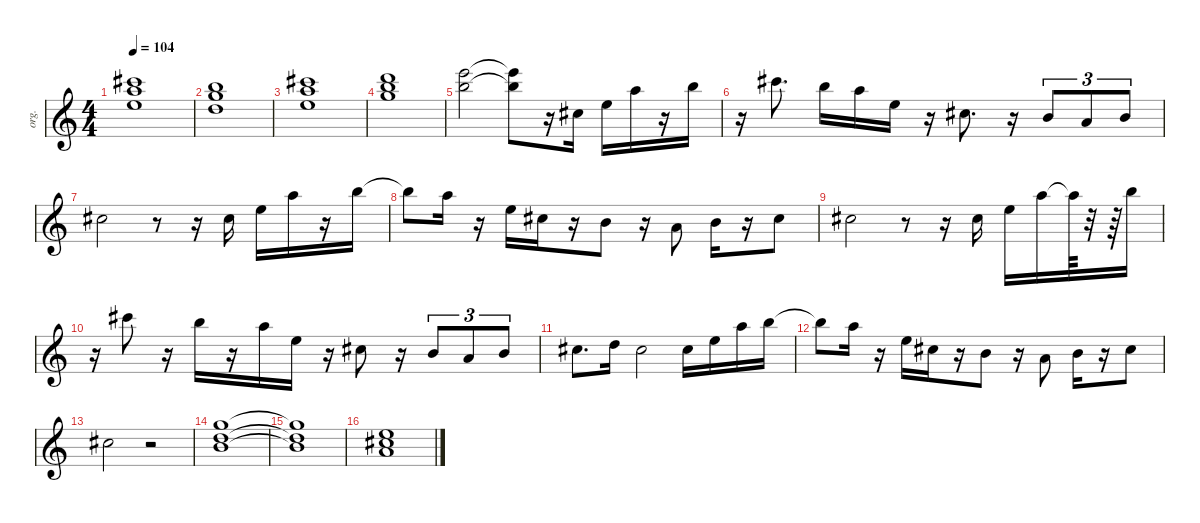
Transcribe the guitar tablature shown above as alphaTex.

\defaultSystemsLayout 4
\hideDynamics
\bracketExtendMode nobrackets
\otherSystemsTrackNameOrientation horizontal
\track ("Organ" "org.") {instrument rockorgan}
\staff {score}
\tuning (E4 B3 G3 D3 A2 E2)
\ts (4 4)
\tempo 104
\clef g2
\ks c
(21.1{acc #} 22.2 21.3).1{dy f beam Down} |
(19.1 20.2 19.3).1{beam Down} |
(21.1{acc #} 22.2 21.3).1{beam Down} |
(22.1 24.2 24.3).1{beam Down} |
(24.1 24.2).2{beam Down} (24.1{t} 24.2{t}).8{beam Down} r.16{beam Down} 23.4{acc #}.16{beam Down} 21.3.16{beam Down} 22.2.16{beam Down} r.16{beam Down} 19.1.16{beam Down} |
r.16{beam Down} 21.1{acc #}.8{d beam Down} 19.1.16{beam Down} 17.1.16{beam Down} 17.2.16{beam Down} r.16{beam Down} 18.3{acc #}.8{d beam Down} r.16{beam Down} 16.3.8{tu (3 2) beam Up} 14.3.8{tu (3 2) beam Up} 16.3.8{tu (3 2) beam Up} |
14.2{acc #}.2{beam Down} r.8{beam Down} r.16{beam Down} 18.3{acc #}.16{beam Down} 17.2.16{beam Down} 17.1.16{beam Down} r.16{beam Down} 19.1.16{beam Down} |
19.1{t}.8{beam Down} 17.1.16{beam Down} r.16{beam Down} 17.2.16{beam Down} 18.3{acc #}.16{beam Down} r.16{beam Down} 16.3.8{beam Down} r.16{beam Down} 14.3.8{beam Up} 16.3.16{beam Down} r.16{beam Down} 14.2{acc #}.8{beam Down} |
9.1{acc #}.2{beam Down} r.8{beam Down} r.16{beam Down} 18.3{acc #}.16{beam Down} 17.2.16{beam Down} 17.1.16{beam Down} 17.1{t}.64{beam Down} r.32{beam Down} r.64{beam Down} 19.1.16{beam Down} |
r.16{beam Down} 21.1{acc #}.8{beam Down} r.16{beam Down} 19.1.16{beam Down} r.16{beam Down} 17.1.16{beam Down} 17.2.16{beam Down} r.16{beam Down} 18.3{acc #}.8{beam Down} r.16{beam Down} 16.3.8{tu (3 2) beam Up} 14.3.8{tu (3 2) beam Up} 16.3.8{tu (3 2) beam Up} |
14.2{acc #}.8{d beam Down} 15.2.16{beam Down} 14.2{acc #}.2{beam Down} 18.3{acc #}.16{beam Down} 17.2.16{beam Down} 17.1.16{beam Down} 19.1.16{beam Down} |
19.1{t}.8{beam Down} 17.1.16{beam Down} r.16{beam Down} 17.2.16{beam Down} 18.3{acc #}.16{beam Down} r.16{beam Down} 16.3.8{beam Down} r.16{beam Down} 14.3.8{beam Up} 16.3.16{beam Down} r.16{beam Down} 14.2{acc #}.8{beam Down} |
14.2{acc #}.2{beam Down} r.2{beam Down} |
(15.1 15.2 16.3).1{beam Down} |
(15.1{t} 15.2{t} 16.3{t}).1{beam Down} |
(12.1 14.2{acc #} 14.3).1{beam Down}
